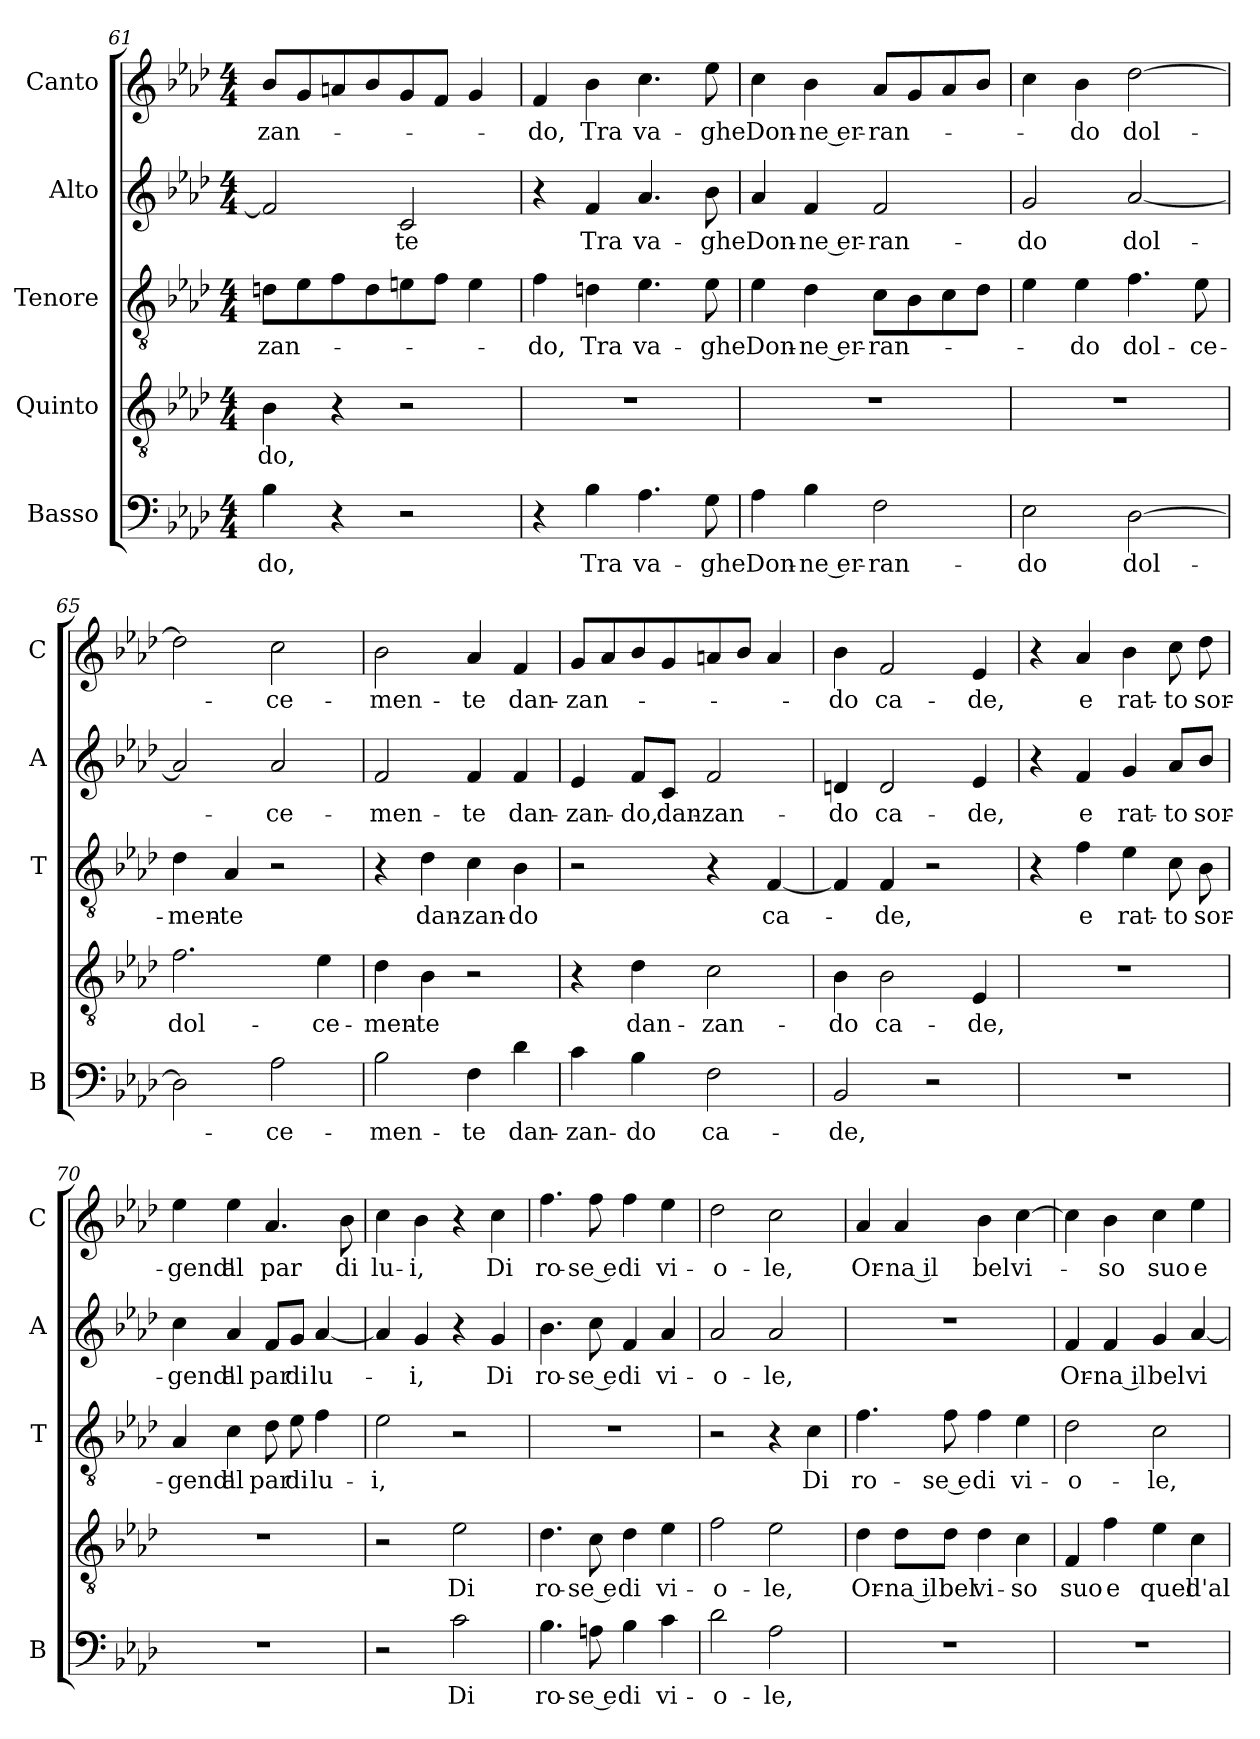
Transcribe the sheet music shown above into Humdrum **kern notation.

**kern	**text	**kern	**text	**kern	**text	**kern	**text	**kern	**text
*part5	*part5	*part4	*part4	*part3	*part3	*part2	*part2	*part1	*part1
*staff5	*staff5	*staff4	*staff4	*staff3	*staff3	*staff2	*staff2	*staff1	*staff1
*I"Basso	*	*I"Quinto	*	*I"Tenore	*	*I"Alto	*	*I"Canto	*
*I'B	*	*	*	*I'T	*	*I'A	*	*I'C	*
*clefF4	*	*clefGv2	*	*clefGv2	*	*clefG2	*	*clefG2	*
*k[b-e-a-d-]	*	*k[b-e-a-d-]	*	*k[b-e-a-d-]	*	*k[b-e-a-d-]	*	*k[b-e-a-d-]	*
*A-:	*	*A-:	*	*A-:	*	*A-:	*	*A-:	*
*M4/4	*	*M4/4	*	*M4/4	*	*M4/4	*	*M4/4	*
=61	=61	=61	=61	=61	=61	=61	=61	=61	=61
!	!LO:LY:b	!	!LO:LY:b	!	!LO:LY:b	!	!	!	!LO:LY:b
4B-\	-do,	4B-\	-do,	8dn\L	-zan-	2f/]	.	8b-/L	-zan-
.	.	.	.	8e-\	.	.	.	8g/	.
4r	.	4r	.	8f\	.	.	.	8an/	.
.	.	.	.	8d\	.	.	.	8b-/	.
!	!	!	!	!	!	!	!LO:LY:b	!	!
2r	.	2r	.	8en\	.	2c/	-te	8g/	.
.	.	.	.	8f\J	.	.	.	8f/J	.
.	.	.	.	4e\	.	.	.	4g/	.
=62	=62	=62	=62	=62	=62	=62	=62	=62	=62
!	!	!	!	!	!LO:LY:b	!	!	!	!LO:LY:b
4r	.	1r	.	4f\	-do,	4r	.	4f/	-do,
!	!LO:LY:b	!	!	!	!LO:LY:b	!	!LO:LY:b	!	!LO:LY:b
4B-\	Tra	.	.	4dn\	Tra	4f/	Tra	4b-\	Tra
!	!LO:LY:b	!	!	!	!LO:LY:b	!	!LO:LY:b	!	!LO:LY:b
4.A-\	va-	.	.	4.e-\	va-	4.a-/	va-	4.cc\	va-
!	!LO:LY:b	!	!	!	!LO:LY:b	!	!LO:LY:b	!	!LO:LY:b
8G\	-ghe	.	.	8e-\	-ghe	8b-\	-ghe	8ee-\	-ghe
=63	=63	=63	=63	=63	=63	=63	=63	=63	=63
!	!LO:LY:b	!	!	!	!LO:LY:b	!	!LO:LY:b	!	!LO:LY:b
4A-\	Don-	1r	.	4e-\	Don-	4a-/	Don-	4cc\	Don-
!	!LO:LY:b	!	!	!	!LO:LY:b	!	!LO:LY:b	!	!LO:LY:b
4B-\	-ne er-	.	.	4d-\	-ne er-	4f/	-ne er-	4b-\	-ne er-
!	!LO:LY:b	!	!	!	!LO:LY:b	!	!LO:LY:b	!	!LO:LY:b
2F\	-ran-	.	.	8c\L	-ran-	2f/	-ran-	8a-/L	-ran-
.	.	.	.	8B-\	.	.	.	8g/	.
.	.	.	.	8c\	.	.	.	8a-/	.
.	.	.	.	8d-\J	.	.	.	8b-/J	.
=64	=64	=64	=64	=64	=64	=64	=64	=64	=64
!	!LO:LY:b	!	!	!	!	!	!LO:LY:b	!	!
2E-\	-do	1r	.	4e-\	.	2g/	-do	4cc\	.
!	!	!	!	!	!LO:LY:b	!	!	!	!LO:LY:b
.	.	.	.	4e-\	-do	.	.	4b-\	-do
!	!LO:LY:b	!	!	!	!LO:LY:b	!	!LO:LY:b	!	!LO:LY:b
[2D-\	dol-	.	.	4.f\	dol-	[2a-/	dol-	[2dd-\	dol-
!	!	!	!	!	!LO:LY:b	!	!	!	!
.	.	.	.	8e-\	-ce-	.	.	.	.
=65	=65	=65	=65	=65	=65	=65	=65	=65	=65
!	!	!	!LO:LY:b	!	!LO:LY:b	!	!	!	!
2D-\]	.	2.f\	dol-	4d-\	-men-	2a-/]	.	2dd-\]	.
!	!	!	!	!	!LO:LY:b	!	!	!	!
.	.	.	.	4A-/	-te	.	.	.	.
!	!LO:LY:b	!	!	!	!	!	!LO:LY:b	!	!LO:LY:b
2A-\	-ce-	.	.	2r	.	2a-/	-ce-	2cc\	-ce-
!	!	!	!LO:LY:b	!	!	!	!	!	!
.	.	4e-\	-ce-	.	.	.	.	.	.
!!LO:LB:g=z
=66	=66	=66	=66	=66	=66	=66	=66	=66	=66
!	!LO:LY:b	!	!LO:LY:b	!	!	!	!LO:LY:b	!	!LO:LY:b
2B-\	-men-	4d-\	-men-	4r	.	2f/	-men-	2b-\	-men-
!	!	!	!LO:LY:b	!	!LO:LY:b	!	!	!	!
.	.	4B-\	-te	4d-\	dan-	.	.	.	.
!	!LO:LY:b	!	!	!	!LO:LY:b	!	!LO:LY:b	!	!LO:LY:b
4F\	-te	2r	.	4c\	-zan-	4f/	-te	4a-/	-te
!	!LO:LY:b	!	!	!	!LO:LY:b	!	!LO:LY:b	!	!LO:LY:b
4d-\	dan-	.	.	4B-\	-do	4f/	dan-	4f/	dan-
=67	=67	=67	=67	=67	=67	=67	=67	=67	=67
!	!LO:LY:b	!	!	!	!	!	!LO:LY:b	!	!LO:LY:b
4c\	-zan-	4r	.	2r	.	4e-/	-zan-	8g/L	-zan-
.	.	.	.	.	.	.	.	8a-/	.
!	!LO:LY:b	!	!LO:LY:b	!	!	!	!LO:LY:b	!	!
4B-\	-do	4d-\	dan-	.	.	8f/L	-do,	8b-/	.
!	!	!	!	!	!	!	!LO:LY:b	!	!
.	.	.	.	.	.	8c/J	dan-	8g/	.
!	!LO:LY:b	!	!LO:LY:b	!	!	!	!LO:LY:b	!	!
2F\	ca-	2c\	-zan-	4r	.	2f/	-zan-	8an/	.
.	.	.	.	.	.	.	.	8b-/J	.
!	!	!	!	!	!LO:LY:b	!	!	!	!
.	.	.	.	[4F/	ca-	.	.	4a/	.
=68	=68	=68	=68	=68	=68	=68	=68	=68	=68
!	!LO:LY:b	!	!LO:LY:b	!	!	!	!LO:LY:b	!	!LO:LY:b
2BB-/	-de,	4B-\	-do	4F/]	.	4dn/	-do	4b-\	-do
!	!	!	!LO:LY:b	!	!LO:LY:b	!	!LO:LY:b	!	!LO:LY:b
.	.	2B-\	ca-	4F/	-de,	2d/	ca-	2f/	ca-
2r	.	.	.	2r	.	.	.	.	.
!	!	!	!LO:LY:b	!	!	!	!LO:LY:b	!	!LO:LY:b
.	.	4E-/	-de,	.	.	4e-/	-de,	4e-/	-de,
=69	=69	=69	=69	=69	=69	=69	=69	=69	=69
1r	.	1r	.	4r	.	4r	.	4r	.
!	!	!	!	!	!LO:LY:b	!	!LO:LY:b	!	!LO:LY:b
.	.	.	.	4f\	e	4f/	e	4a-/	e
!	!	!	!	!	!LO:LY:b	!	!LO:LY:b	!	!LO:LY:b
.	.	.	.	4e-\	rat-	4g/	rat-	4b-\	rat-
!	!	!	!	!	!LO:LY:b	!	!LO:LY:b	!	!LO:LY:b
.	.	.	.	8c\	-to	8a-/L	-to	8cc\	-to
!	!	!	!	!	!LO:LY:b	!	!LO:LY:b	!	!LO:LY:b
.	.	.	.	8B-\	sor-	8b-/J	sor-	8dd-\	sor-
=70	=70	=70	=70	=70	=70	=70	=70	=70	=70
!	!	!	!	!	!LO:LY:b	!	!LO:LY:b	!	!LO:LY:b
1r	.	1r	.	4A-/	-gend'	4cc\	-gend'	4ee-\	-gend'
!	!	!	!	!	!LO:LY:b	!	!LO:LY:b	!	!LO:LY:b
.	.	.	.	4c\	al	4a-/	al	4ee-\	al
!	!	!	!	!	!LO:LY:b	!	!LO:LY:b	!	!LO:LY:b
.	.	.	.	8d-\	par	8f/L	par	4.a-/	par
!	!	!	!	!	!LO:LY:b	!	!LO:LY:b	!	!
.	.	.	.	8e-\	di	8g/J	di	.	.
!	!	!	!	!	!LO:LY:b	!	!LO:LY:b	!	!
.	.	.	.	4f\	lu-	[4a-/	lu-	.	.
!	!	!	!	!	!	!	!	!	!LO:LY:b
.	.	.	.	.	.	.	.	8b-\	di
=71	=71	=71	=71	=71	=71	=71	=71	=71	=71
!	!	!	!	!	!LO:LY:b	!	!	!	!LO:LY:b
2r	.	2r	.	2e-\	-i,	4a-/]	.	4cc\	lu-
!	!	!	!	!	!	!	!LO:LY:b	!	!LO:LY:b
.	.	.	.	.	.	4g/	-i,	4b-\	-i,
!	!LO:LY:b	!	!LO:LY:b	!	!	!	!	!	!
2c\	Di	2e-\	Di	2r	.	4r	.	4r	.
!	!	!	!	!	!	!	!LO:LY:b	!	!LO:LY:b
.	.	.	.	.	.	4g/	Di	4cc\	Di
!!LO:LB:g=z
=72	=72	=72	=72	=72	=72	=72	=72	=72	=72
!	!LO:LY:b	!	!LO:LY:b	!	!	!	!LO:LY:b	!	!LO:LY:b
4.B-\	ro-	4.d-\	ro-	1r	.	4.b-\	ro-	4.ff\	ro-
!	!LO:LY:b	!	!LO:LY:b	!	!	!	!LO:LY:b	!	!LO:LY:b
8An\	-se e	8c\	-se e	.	.	8cc\	-se e	8ff\	-se e
!	!LO:LY:b	!	!LO:LY:b	!	!	!	!LO:LY:b	!	!LO:LY:b
4B-\	di	4d-\	di	.	.	4f/	di	4ff\	di
!	!LO:LY:b	!	!LO:LY:b	!	!	!	!LO:LY:b	!	!LO:LY:b
4c\	vi-	4e-\	vi-	.	.	4a-/	vi-	4ee-\	vi-
=73	=73	=73	=73	=73	=73	=73	=73	=73	=73
!	!LO:LY:b	!	!LO:LY:b	!	!	!	!LO:LY:b	!	!LO:LY:b
2d-\	-o-	2f\	-o-	2r	.	2a-/	-o-	2dd-\	-o-
!	!LO:LY:b	!	!LO:LY:b	!	!	!	!LO:LY:b	!	!LO:LY:b
2A-\	-le,	2e-\	-le,	4r	.	2a-/	-le,	2cc\	-le,
!	!	!	!	!	!LO:LY:b	!	!	!	!
.	.	.	.	4c\	Di	.	.	.	.
=74	=74	=74	=74	=74	=74	=74	=74	=74	=74
!	!	!	!LO:LY:b	!	!LO:LY:b	!	!	!	!LO:LY:b
1r	.	4d-\	Or-	4.f\	ro-	1r	.	4a-/	Or-
!	!	!	!LO:LY:b	!	!	!	!	!	!LO:LY:b
.	.	8d-\L	-na il	.	.	.	.	4a-/	-na il
!	!	!	!LO:LY:b	!	!LO:LY:b	!	!	!	!
.	.	8d-\J	bel	8f\	-se e	.	.	.	.
!	!	!	!LO:LY:b	!	!LO:LY:b	!	!	!	!LO:LY:b
.	.	4d-\	vi-	4f\	di	.	.	4b-\	bel
!	!	!	!LO:LY:b	!	!LO:LY:b	!	!	!	!LO:LY:b
.	.	4c\	-so	4e-\	vi-	.	.	[4cc\	vi-
=75	=75	=75	=75	=75	=75	=75	=75	=75	=75
!	!	!	!LO:LY:b	!	!LO:LY:b	!	!LO:LY:b	!	!
1r	.	4F/	suo	2d-\	-o-	4f/	Or-	4cc\]	.
!	!	!	!LO:LY:b	!	!	!	!LO:LY:b	!	!LO:LY:b
.	.	4f\	e	.	.	4f/	-na il	4b-\	-so
!	!	!	!LO:LY:b	!	!LO:LY:b	!	!LO:LY:b	!	!LO:LY:b
.	.	4e-\	quel	2c\	-le,	4g/	bel	4cc\	suo
!	!	!	!LO:LY:b	!	!	!	!LO:LY:b	!	!LO:LY:b
.	.	4c\	d'al-	.	.	[4a-/	vi-	4ee-\	e
=	=	=	=	=	=	=	=	=	=
*-	*-	*-	*-	*-	*-	*-	*-	*-	*-
